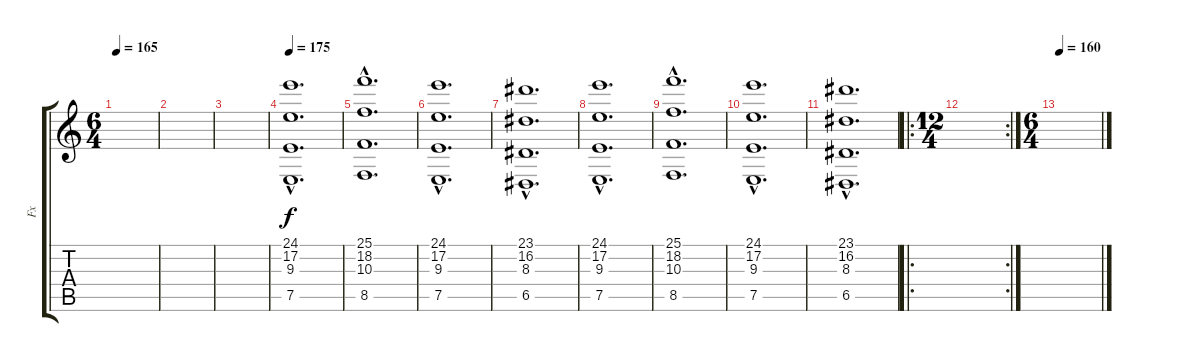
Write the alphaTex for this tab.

\track ("Fx" "Fx") {instrument choiraahs}
\staff {score tabs}
\tuning (E4 B3 G3 D3 A2 E2) {hide}
\ts (6 4)
\tempo 165
\clef g2
\ks c
|
|
|
\tempo 175
(24.1{hac} 17.2{hac} 9.3{hac} 7.5{hac}).1{d} |
(25.1{hac} 18.2{hac} 10.3{hac} 8.5{hac}).1{d} |
(24.1{hac} 17.2{hac} 9.3{hac} 7.5{hac}).1{d} |
(23.1{hac} 16.2{hac} 8.3{hac} 6.5{hac}).1{d} |
(24.1{hac} 17.2{hac} 9.3{hac} 7.5{hac}).1{d} |
(25.1{hac} 18.2{hac} 10.3{hac} 8.5{hac}).1{d} |
(24.1{hac} 17.2{hac} 9.3{hac} 7.5{hac}).1{d} |
(23.1{hac} 16.2{hac} 8.3{hac} 6.5{hac}).1{d} |
\ro
\rc 2
\ts (12 4)
|
\ts (6 4)
\tempo 160
